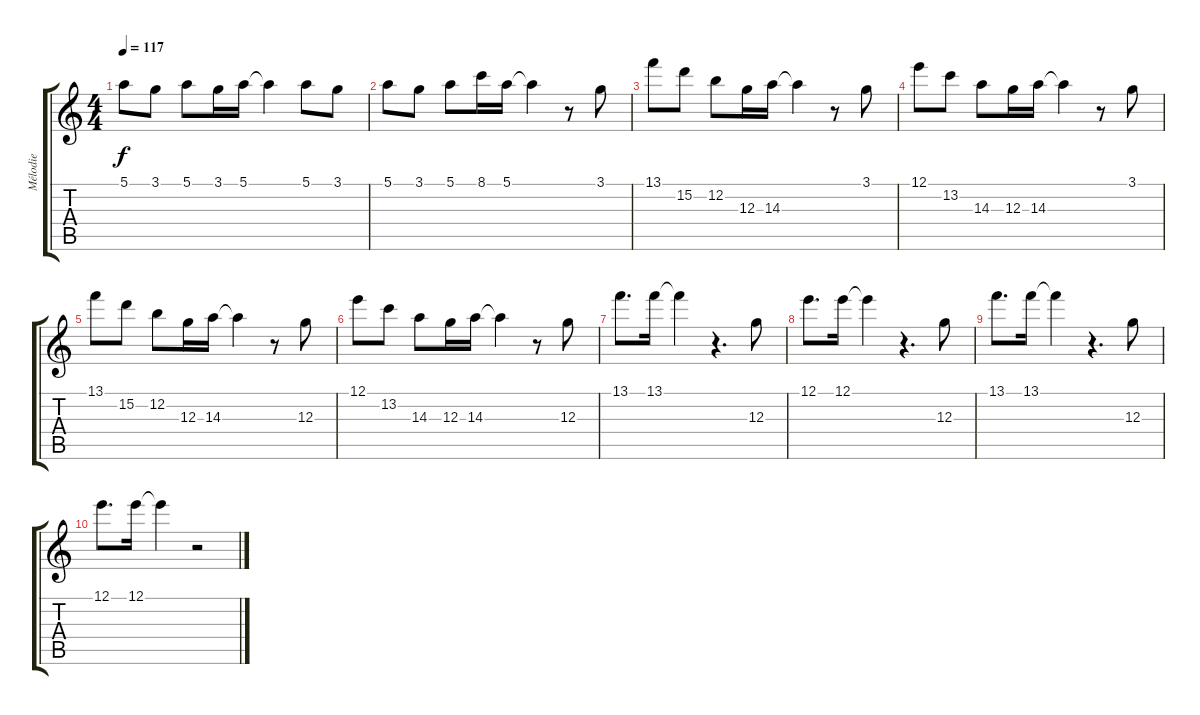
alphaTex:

\track ("Mélodie" "Mélodie") {instrument overdrivenguitar}
\staff {score tabs}
\tuning (E4 B3 G3 D3 A2 E2) {hide}
\ts (4 4)
\tempo 117
\clef g2
\ks c
5.1.8{dy f} 3.1.8 5.1.8 3.1.16 5.1.16 5.1{t}.4 5.1.8 3.1.8 |
5.1.8 3.1.8 5.1.8 8.1.16 5.1.16 5.1{t}.4 r.8 3.1.8 |
13.1.8 15.2.8 12.2.8 12.3.16 14.3.16 14.3{t}.4 r.8 3.1.8 |
12.1.8 13.2.8 14.3.8 12.3.16 14.3.16 14.3{t}.4 r.8 3.1.8 |
13.1.8 15.2.8 12.2.8 12.3.16 14.3.16 14.3{t}.4 r.8 12.3.8 |
12.1.8 13.2.8 14.3.8 12.3.16 14.3.16 14.3{t}.4 r.8 12.3.8 |
13.1.8{d} 13.1.16 13.1{t}.4 r.4{d} 12.3.8 |
12.1.8{d} 12.1.16 12.1{t}.4 r.4{d} 12.3.8 |
13.1.8{d} 13.1.16 13.1{t}.4 r.4{d} 12.3.8 |
12.1.8{d} 12.1.16 12.1{t}.4 r.2
